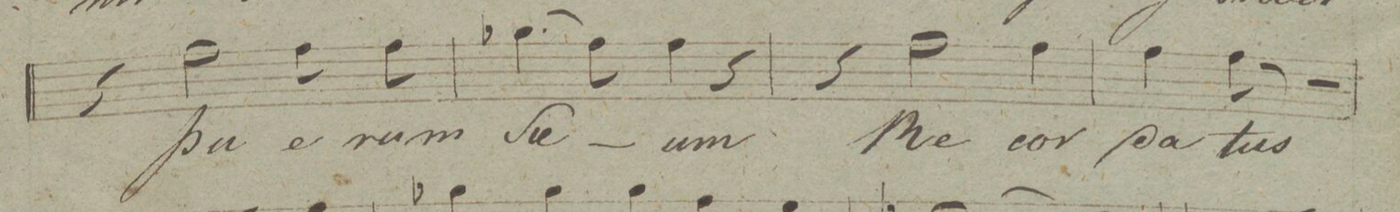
**kern	**text	**dynam
*I"Alto.	*	*
*clefC3	*	*
*k[]	*	*
*met(c|)	*	*
*M2/2	*	*
4r	.	.
2g\	pu-	.
8g\	-e-	.
8g\	-rum	.
=94	=94	=94
(4.a-X\	Su-	.
8g\)	.	.
4g\	-um	.
4r	.	.
=95	=95	=95
4r	.	.
2g\	Re-	.
4g\	-cor-	.
=96	=96	=96
4g\	-da-	.
8g\	-tus	.
8r	.	.
2r	.	.
=97	=97	=97
*-	*-	*-
